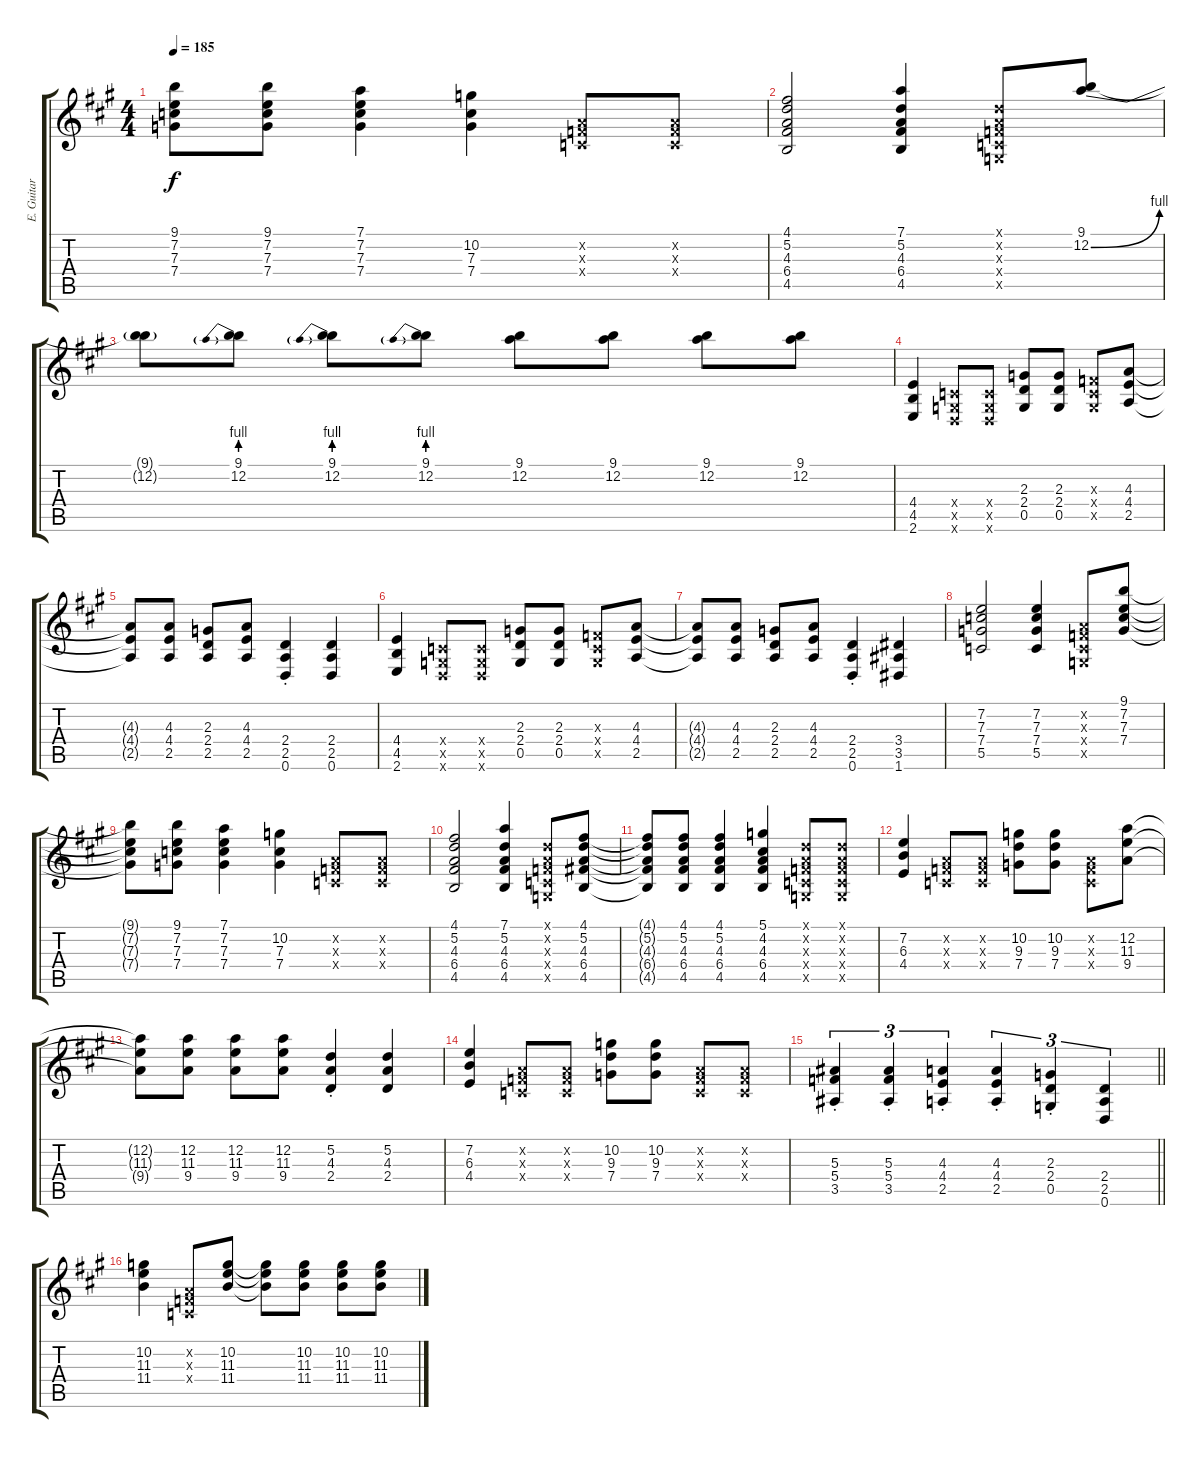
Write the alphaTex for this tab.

\track ("E. Guitar II" "E. Guitar ") {instrument overdrivenguitar}
\staff {score tabs}
\tuning (D4 A3 F3 C3 G2 D2) {hide}
\ts (4 4)
\tempo 185
\clef g2
\ks a
(9.1{t} 7.2{t} 7.3{t} 7.4{t}).8{dy f} (9.1 7.2 7.3 7.4).8 (7.1 7.2 7.3 7.4).4 (10.2 7.3 7.4).4 (0.2{x} 0.3{x} 0.4{x}).8 (0.2{x} 0.3{x} 0.4{x}).8 |
(4.1 5.2 4.3 6.4 4.5).2 (7.1 5.2 4.3 6.4 4.5).4 (0.1{x} 0.2{x} 0.3{x} 0.4{x} 0.5{x}).8 (9.1 12.2{be (bend 0 0 60 4)}).8 |
(9.1{t} 12.2{t}).8 (9.1 12.2{be (prebend 0 4 60 4)}).8 (9.1 12.2{be (prebend 0 4 60 4)}).8 (9.1 12.2{be (prebend 0 4 60 4)}).8 (9.1 12.2).8 (9.1 12.2).8 (9.1 12.2).8 (9.1 12.2).8 |
(4.4 4.5 2.6).4 (0.4{x} 0.5{x} 0.6{x}).8 (0.4{x} 0.5{x} 0.6{x}).8 (2.3 2.4 0.5).8 (2.3 2.4 0.5).8 (0.3{x} 0.4{x} 0.5{x}).8 (4.3 4.4 2.5).8 |
(4.3{t} 4.4{t} 2.5{t}).8 (4.3 4.4 2.5).8 (2.3 2.4 2.5).8 (4.3 4.4 2.5).8 (2.4{st} 2.5{st} 0.6{st}).4 (2.4 2.5 0.6).4 |
(4.4 4.5 2.6).4 (0.4{x} 0.5{x} 0.6{x}).8 (0.4{x} 0.5{x} 0.6{x}).8 (2.3 2.4 0.5).8 (2.3 2.4 0.5).8 (0.3{x} 0.4{x} 0.5{x}).8 (4.3 4.4 2.5).8 |
(4.3{t} 4.4{t} 2.5{t}).8 (4.3 4.4 2.5).8 (2.3 2.4 2.5).8 (4.3 4.4 2.5).8 (2.4{st} 2.5{st} 0.6{st}).4 (3.4 3.5 1.6).4 |
(7.2 7.3 7.4 5.5).2 (7.2 7.3 7.4 5.5).4 (0.2{x} 0.3{x} 0.4{x} 0.5{x}).8 (9.1 7.2 7.3 7.4).8 |
(9.1{t} 7.2{t} 7.3{t} 7.4{t}).8 (9.1 7.2 7.3 7.4).8 (7.1 7.2 7.3 7.4).4 (10.2 7.3 7.4).4 (0.2{x} 0.3{x} 0.4{x}).8 (0.2{x} 0.3{x} 0.4{x}).8 |
(4.1 5.2 4.3 6.4 4.5).2 (7.1 5.2 4.3 6.4 4.5).4 (0.1{x} 0.2{x} 0.3{x} 0.4{x} 0.5{x}).8 (4.1 5.2 4.3 6.4 4.5).8 |
(4.1{t} 5.2{t} 4.3{t} 6.4{t} 4.5{t}).8 (4.1 5.2 4.3 6.4 4.5).8 (4.1 5.2 4.3 6.4 4.5).4 (5.1 4.2 4.3 6.4 4.5).4 (0.1{x} 0.2{x} 0.3{x} 0.4{x} 0.5{x}).8 (0.1{x} 0.2{x} 0.3{x} 0.4{x} 0.5{x}).8 |
(7.2 6.3 4.4).4 (0.2{x} 0.3{x} 0.4{x}).8 (0.2{x} 0.3{x} 0.4{x}).8 (10.2 9.3 7.4).8 (10.2 9.3 7.4).8 (0.2{x} 0.3{x} 0.4{x}).8 (12.2 11.3 9.4).8 |
(12.2{t} 11.3{t} 9.4{t}).8 (12.2 11.3 9.4).8 (12.2 11.3 9.4).8 (12.2 11.3 9.4).8 (5.2{st} 4.3{st} 2.4{st}).4 (5.2 4.3 2.4).4 |
(7.2 6.3 4.4).4 (0.2{x} 0.3{x} 0.4{x}).8 (0.2{x} 0.3{x} 0.4{x}).8 (10.2 9.3 7.4).8 (10.2 9.3 7.4).8 (0.2{x} 0.3{x} 0.4{x}).8 (0.2{x} 0.3{x} 0.4{x}).8 |
\barLineRight lightlight
(5.3{st} 5.4{st} 3.5{st}).4{tu (3 2)} (5.3{st} 5.4{st} 3.5{st}).4{tu (3 2)} (4.3{st} 4.4{st} 2.5{st}).4{tu (3 2)} (4.3{st} 4.4{st} 2.5{st}).4{tu (3 2)} (2.3{st} 2.4{st} 0.5{st}).4{tu (3 2)} (2.4 2.5 0.6).4{tu (3 2)} |
(10.2 11.3 11.4).4 (0.2{x} 0.3{x} 0.4{x}).8 (10.2 11.3 11.4).8 (10.2{t} 11.3{t} 11.4{t}).8 (10.2 11.3 11.4).8 (10.2 11.3 11.4).8 (10.2 11.3 11.4).8
